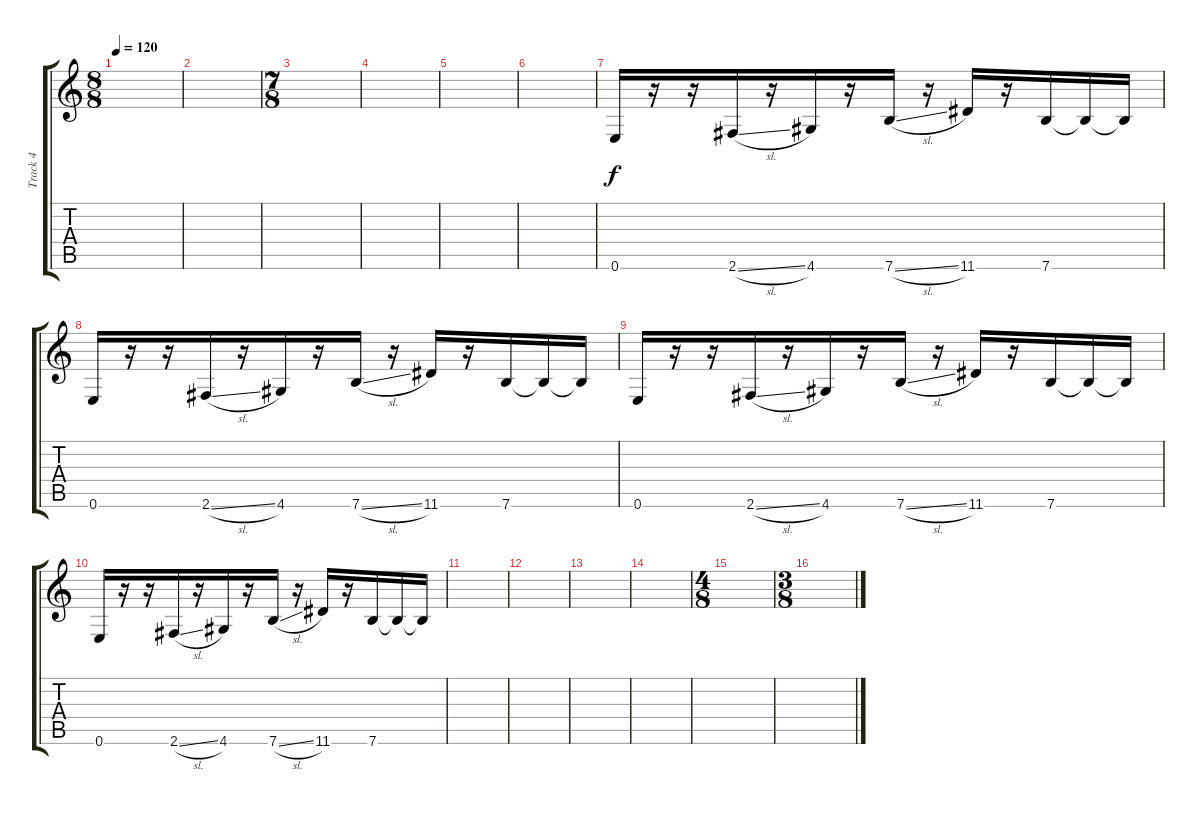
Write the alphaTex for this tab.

\track ("Track 4" "Track 4") {instrument overdrivenguitar}
\staff {score tabs}
\tuning (E4 B3 G3 D3 A2 E2) {hide}
\ts (8 8)
\tempo 120
\clef g2
\ks c
|
|
\ts (7 8)
|
|
|
|
0.6.16 r.16 r.16 2.6{sl}.16 r.16 4.6.16 r.16 7.6{sl}.16 r.16 11.6.16 r.16 7.6.16 7.6{t}.16 7.6{t}.16 |
0.6.16 r.16 r.16 2.6{sl}.16 r.16 4.6.16 r.16 7.6{sl}.16 r.16 11.6.16 r.16 7.6.16 7.6{t}.16 7.6{t}.16 |
0.6.16 r.16 r.16 2.6{sl}.16 r.16 4.6.16 r.16 7.6{sl}.16 r.16 11.6.16 r.16 7.6.16 7.6{t}.16 7.6{t}.16 |
0.6.16 r.16 r.16 2.6{sl}.16 r.16 4.6.16 r.16 7.6{sl}.16 r.16 11.6.16 r.16 7.6.16 7.6{t}.16 7.6{t}.16 |
|
|
|
|
\ts (4 8)
|
\ts (3 8)
